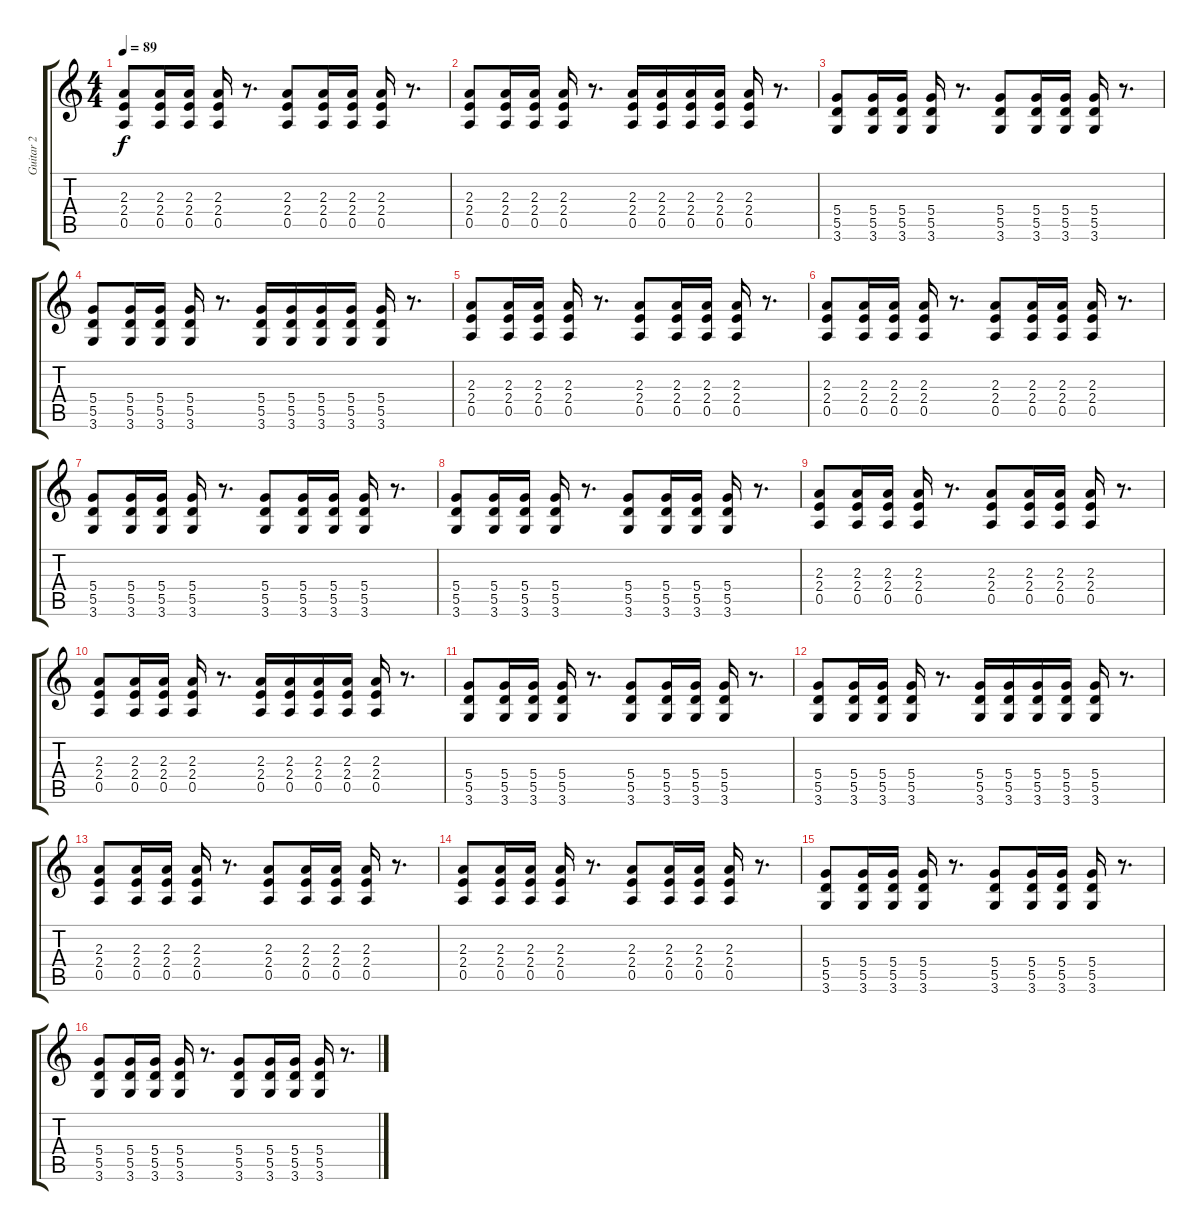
\track ("Guitar 2" "Guitar 2") {instrument overdrivenguitar}
\staff {score tabs}
\tuning (E4 B3 G3 D3 A2 E2) {hide}
\ts (4 4)
\tempo 89
\clef g2
\ks c
(2.3 2.4 0.5).8{dy f} (2.3 2.4 0.5).16 (2.3 2.4 0.5).16 (2.3 2.4 0.5).16 r.8{d} (2.3 2.4 0.5).8 (2.3 2.4 0.5).16 (2.3 2.4 0.5).16 (2.3 2.4 0.5).16 r.8{d} |
(2.3 2.4 0.5).8 (2.3 2.4 0.5).16 (2.3 2.4 0.5).16 (2.3 2.4 0.5).16 r.8{d} (2.3 2.4 0.5).16 (2.3 2.4 0.5).16 (2.3 2.4 0.5).16 (2.3 2.4 0.5).16 (2.3 2.4 0.5).16 r.8{d} |
(5.4 5.5 3.6).8 (5.4 5.5 3.6).16 (5.4 5.5 3.6).16 (5.4 5.5 3.6).16 r.8{d} (5.4 5.5 3.6).8 (5.4 5.5 3.6).16 (5.4 5.5 3.6).16 (5.4 5.5 3.6).16 r.8{d} |
(5.4 5.5 3.6).8 (5.4 5.5 3.6).16 (5.4 5.5 3.6).16 (5.4 5.5 3.6).16 r.8{d} (5.4 5.5 3.6).16 (5.4 5.5 3.6).16 (5.4 5.5 3.6).16 (5.4 5.5 3.6).16 (5.4 5.5 3.6).16 r.8{d} |
(2.3 2.4 0.5).8 (2.3 2.4 0.5).16 (2.3 2.4 0.5).16 (2.3 2.4 0.5).16 r.8{d} (2.3 2.4 0.5).8 (2.3 2.4 0.5).16 (2.3 2.4 0.5).16 (2.3 2.4 0.5).16 r.8{d} |
(2.3 2.4 0.5).8 (2.3 2.4 0.5).16 (2.3 2.4 0.5).16 (2.3 2.4 0.5).16 r.8{d} (2.3 2.4 0.5).8 (2.3 2.4 0.5).16 (2.3 2.4 0.5).16 (2.3 2.4 0.5).16 r.8{d} |
(5.4 5.5 3.6).8 (5.4 5.5 3.6).16 (5.4 5.5 3.6).16 (5.4 5.5 3.6).16 r.8{d} (5.4 5.5 3.6).8 (5.4 5.5 3.6).16 (5.4 5.5 3.6).16 (5.4 5.5 3.6).16 r.8{d} |
(5.4 5.5 3.6).8 (5.4 5.5 3.6).16 (5.4 5.5 3.6).16 (5.4 5.5 3.6).16 r.8{d} (5.4 5.5 3.6).8 (5.4 5.5 3.6).16 (5.4 5.5 3.6).16 (5.4 5.5 3.6).16 r.8{d} |
(2.3 2.4 0.5).8 (2.3 2.4 0.5).16 (2.3 2.4 0.5).16 (2.3 2.4 0.5).16 r.8{d} (2.3 2.4 0.5).8 (2.3 2.4 0.5).16 (2.3 2.4 0.5).16 (2.3 2.4 0.5).16 r.8{d} |
(2.3 2.4 0.5).8 (2.3 2.4 0.5).16 (2.3 2.4 0.5).16 (2.3 2.4 0.5).16 r.8{d} (2.3 2.4 0.5).16 (2.3 2.4 0.5).16 (2.3 2.4 0.5).16 (2.3 2.4 0.5).16 (2.3 2.4 0.5).16 r.8{d} |
(5.4 5.5 3.6).8 (5.4 5.5 3.6).16 (5.4 5.5 3.6).16 (5.4 5.5 3.6).16 r.8{d} (5.4 5.5 3.6).8 (5.4 5.5 3.6).16 (5.4 5.5 3.6).16 (5.4 5.5 3.6).16 r.8{d} |
(5.4 5.5 3.6).8 (5.4 5.5 3.6).16 (5.4 5.5 3.6).16 (5.4 5.5 3.6).16 r.8{d} (5.4 5.5 3.6).16 (5.4 5.5 3.6).16 (5.4 5.5 3.6).16 (5.4 5.5 3.6).16 (5.4 5.5 3.6).16 r.8{d} |
(2.3 2.4 0.5).8 (2.3 2.4 0.5).16 (2.3 2.4 0.5).16 (2.3 2.4 0.5).16 r.8{d} (2.3 2.4 0.5).8 (2.3 2.4 0.5).16 (2.3 2.4 0.5).16 (2.3 2.4 0.5).16 r.8{d} |
(2.3 2.4 0.5).8 (2.3 2.4 0.5).16 (2.3 2.4 0.5).16 (2.3 2.4 0.5).16 r.8{d} (2.3 2.4 0.5).8 (2.3 2.4 0.5).16 (2.3 2.4 0.5).16 (2.3 2.4 0.5).16 r.8{d} |
(5.4 5.5 3.6).8 (5.4 5.5 3.6).16 (5.4 5.5 3.6).16 (5.4 5.5 3.6).16 r.8{d} (5.4 5.5 3.6).8 (5.4 5.5 3.6).16 (5.4 5.5 3.6).16 (5.4 5.5 3.6).16 r.8{d} |
(5.4 5.5 3.6).8 (5.4 5.5 3.6).16 (5.4 5.5 3.6).16 (5.4 5.5 3.6).16 r.8{d} (5.4 5.5 3.6).8 (5.4 5.5 3.6).16 (5.4 5.5 3.6).16 (5.4 5.5 3.6).16 r.8{d}
